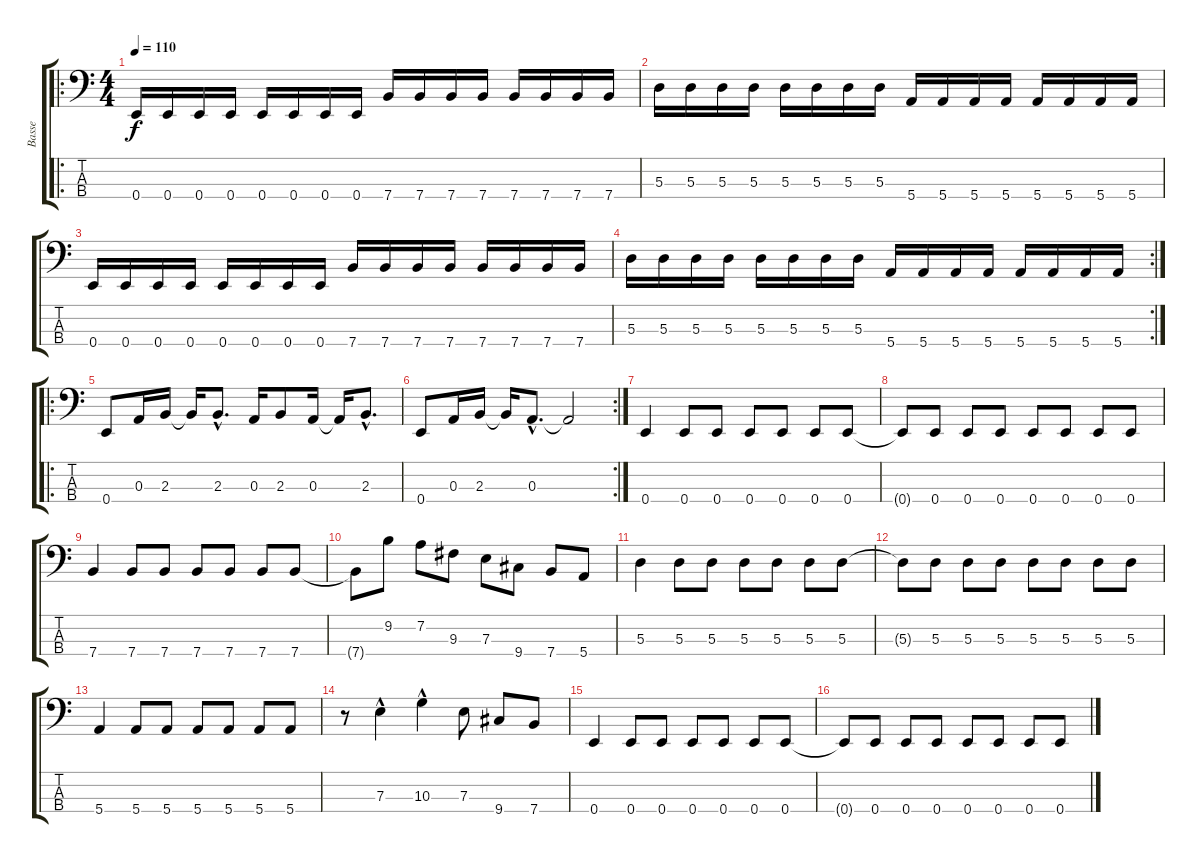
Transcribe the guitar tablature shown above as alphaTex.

\track ("Basse" "Basse") {instrument electricbasspick}
\staff {score tabs}
\tuning (G2 D2 A1 E1) {hide}
\ro
\ts (4 4)
\tempo 110
\clef f4
\ks c
0.4.16{dy f} 0.4.16 0.4.16 0.4.16 0.4.16 0.4.16 0.4.16 0.4.16 7.4.16 7.4.16 7.4.16 7.4.16 7.4.16 7.4.16 7.4.16 7.4.16 |
5.3.16 5.3.16 5.3.16 5.3.16 5.3.16 5.3.16 5.3.16 5.3.16 5.4.16 5.4.16 5.4.16 5.4.16 5.4.16 5.4.16 5.4.16 5.4.16 |
0.4.16 0.4.16 0.4.16 0.4.16 0.4.16 0.4.16 0.4.16 0.4.16 7.4.16 7.4.16 7.4.16 7.4.16 7.4.16 7.4.16 7.4.16 7.4.16 |
\rc 2
5.3.16 5.3.16 5.3.16 5.3.16 5.3.16 5.3.16 5.3.16 5.3.16 5.4.16 5.4.16 5.4.16 5.4.16 5.4.16 5.4.16 5.4.16 5.4.16 |
\ro
0.4.8 0.3.16 2.3.16 2.3{t}.16 2.3{hac}.8{d} 0.3.16 2.3.8 0.3.16 0.3{t}.16 2.3{hac}.8{d} |
\rc 2
0.4.8 0.3.16 2.3.16 2.3{t}.16 0.3{hac}.8{d} 0.3{t}.2 |
0.4.4 0.4.8 0.4.8 0.4.8 0.4.8 0.4.8 0.4.8 |
0.4{t}.8 0.4.8 0.4.8 0.4.8 0.4.8 0.4.8 0.4.8 0.4.8 |
7.4.4 7.4.8 7.4.8 7.4.8 7.4.8 7.4.8 7.4.8 |
7.4{t}.8 9.2.8 7.2.8 9.3.8 7.3.8 9.4.8 7.4.8 5.4.8 |
5.3.4 5.3.8 5.3.8 5.3.8 5.3.8 5.3.8 5.3.8 |
5.3{t}.8 5.3.8 5.3.8 5.3.8 5.3.8 5.3.8 5.3.8 5.3.8 |
5.4.4 5.4.8 5.4.8 5.4.8 5.4.8 5.4.8 5.4.8 |
r.8 7.3{hac}.4 10.3{hac}.4 7.3.8 9.4.8 7.4.8 |
0.4.4 0.4.8 0.4.8 0.4.8 0.4.8 0.4.8 0.4.8 |
0.4{t}.8 0.4.8 0.4.8 0.4.8 0.4.8 0.4.8 0.4.8 0.4.8
